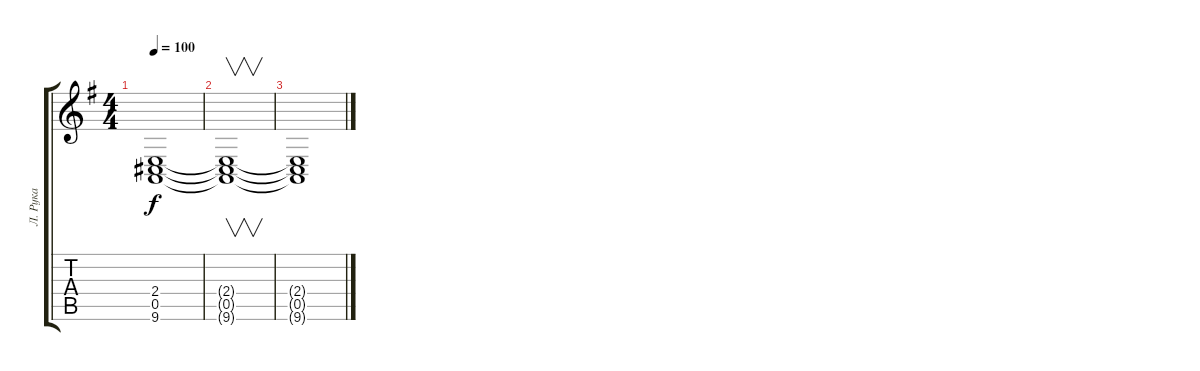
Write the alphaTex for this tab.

\track ("Л. Рука" "Л. Рука") {instrument synthbrass2}
\staff {score tabs}
\tuning (E4 B3 G3 D3 A2 E2) {hide}
\ts (4 4)
\tempo 100
\clef g2
\ks g
(2.4 0.5 9.6).1{dy f} |
(2.4{t} 0.5{t} 9.6{t}).1{v volume 16} |
(2.4{t} 0.5{t} 9.6{t}).1
